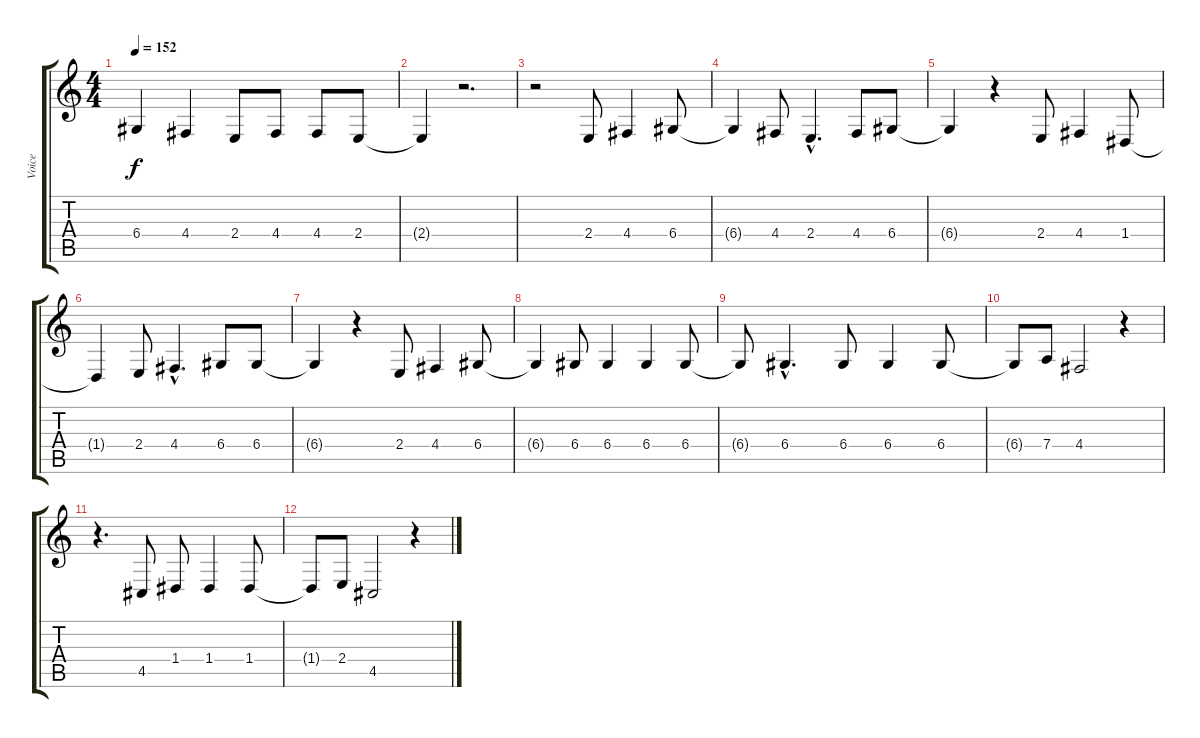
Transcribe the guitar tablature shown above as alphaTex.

\track ("Voice" "Voice") {instrument cello}
\staff {score tabs}
\tuning (E4 B3 G3 D3 A2 E2) {hide}
\ts (4 4)
\tempo 152
\clef g2
\ks c
6.4.4{dy f} 4.4.4 2.4.8 4.4.8 4.4.8 2.4.8 |
2.4{t}.4 r.2{d} |
r.2 2.4.8 4.4.4 6.4.8 |
6.4{t}.4 4.4.8 2.4{hac}.4{d} 4.4.8 6.4.8 |
6.4{t}.4 r.4 2.4.8 4.4.4 1.4.8 |
1.4{t}.4 2.4.8 4.4{hac}.4{d} 6.4.8 6.4.8 |
6.4{t}.4 r.4 2.4.8 4.4.4 6.4.8 |
6.4{t}.4 6.4.8 6.4.4 6.4.4 6.4.8 |
6.4{t}.8 6.4{hac}.4{d} 6.4.8 6.4.4 6.4.8 |
6.4{t}.8 7.4.8 4.4.2 r.4 |
r.4{d} 4.5.8 1.4.8 1.4.4 1.4.8 |
1.4{t}.8 2.4.8 4.5.2 r.4
